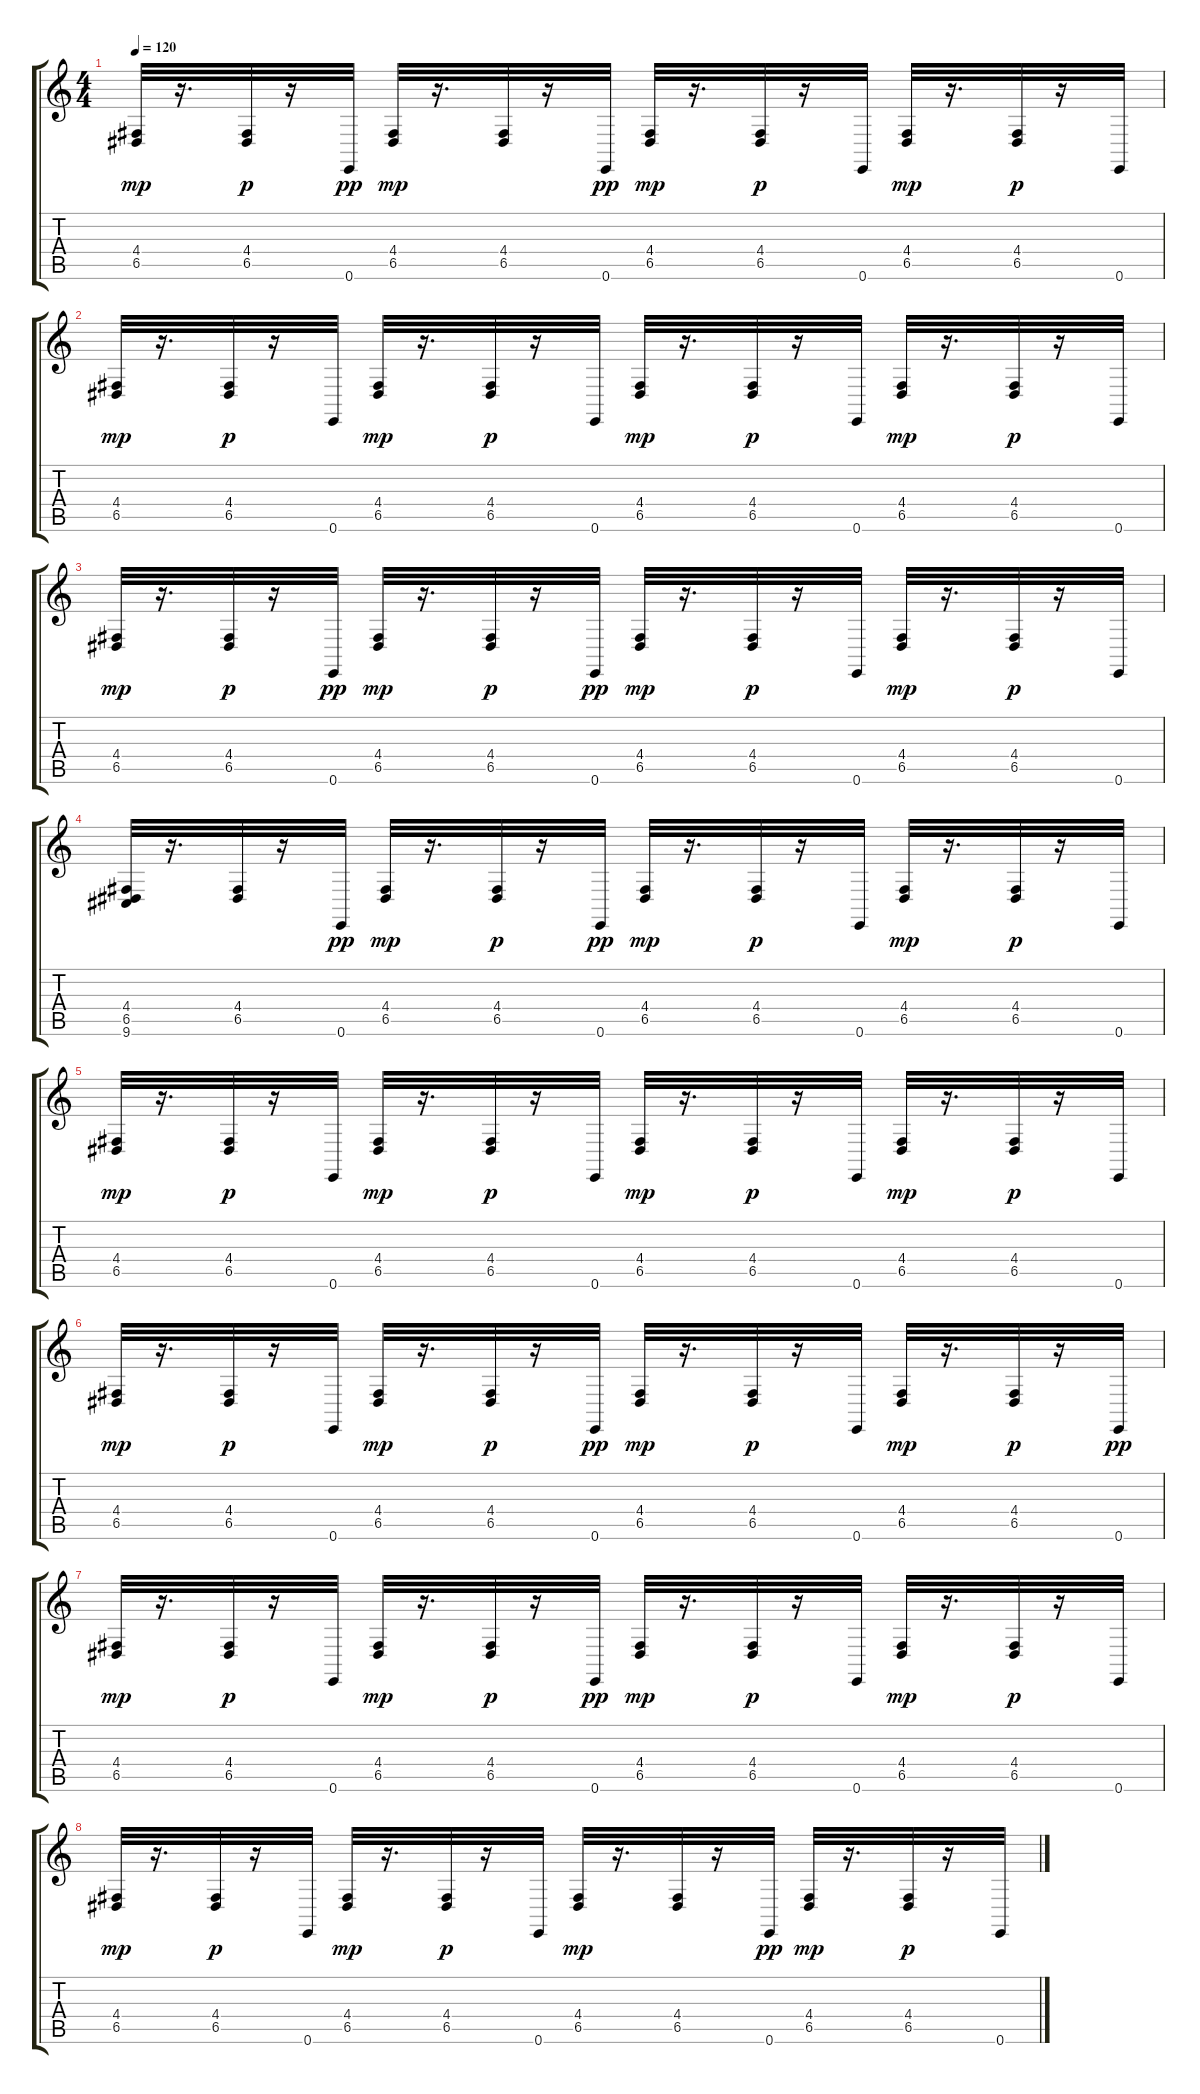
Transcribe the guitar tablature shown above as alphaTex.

\track "" {instrument violin}
\staff {score tabs}
\tuning (E4 B3 G3 D3 A2 E2) {hide}
\ts (4 4)
\tempo 120
\clef g2
\ks c
(4.4 6.5).32{dy mp} r.16{d} (4.4 6.5).32{dy p} r.16 0.6.32{dy pp} (4.4 6.5).32{dy mp} r.16{d} (4.4 6.5).32 r.16 0.6.32{dy pp} (4.4 6.5).32{dy mp} r.16{d} (4.4 6.5).32{dy p} r.16 0.6.32 (4.4 6.5).32{dy mp} r.16{d} (4.4 6.5).32{dy p} r.16 0.6.32 |
(4.4 6.5).32{dy mp} r.16{d} (4.4 6.5).32{dy p} r.16 0.6.32 (4.4 6.5).32{dy mp} r.16{d} (4.4 6.5).32{dy p} r.16 0.6.32 (4.4 6.5).32{dy mp} r.16{d} (4.4 6.5).32{dy p} r.16 0.6.32 (4.4 6.5).32{dy mp} r.16{d} (4.4 6.5).32{dy p} r.16 0.6.32 |
(4.4 6.5).32{dy mp} r.16{d} (4.4 6.5).32{dy p} r.16 0.6.32{dy pp} (4.4 6.5).32{dy mp} r.16{d} (4.4 6.5).32{dy p} r.16 0.6.32{dy pp} (4.4 6.5).32{dy mp} r.16{d} (4.4 6.5).32{dy p} r.16 0.6.32 (4.4 6.5).32{dy mp} r.16{d} (4.4 6.5).32{dy p} r.16 0.6.32 |
(4.4 6.5 9.6).32 r.16{d} (4.4 6.5).32 r.16 0.6.32{dy pp} (4.4 6.5).32{dy mp} r.16{d} (4.4 6.5).32{dy p} r.16 0.6.32{dy pp} (4.4 6.5).32{dy mp} r.16{d} (4.4 6.5).32{dy p} r.16 0.6.32 (4.4 6.5).32{dy mp} r.16{d} (4.4 6.5).32{dy p} r.16 0.6.32 |
(4.4 6.5).32{dy mp} r.16{d} (4.4 6.5).32{dy p} r.16 0.6.32 (4.4 6.5).32{dy mp} r.16{d} (4.4 6.5).32{dy p} r.16 0.6.32 (4.4 6.5).32{dy mp} r.16{d} (4.4 6.5).32{dy p} r.16 0.6.32 (4.4 6.5).32{dy mp} r.16{d} (4.4 6.5).32{dy p} r.16 0.6.32 |
(4.4 6.5).32{dy mp} r.16{d} (4.4 6.5).32{dy p} r.16 0.6.32 (4.4 6.5).32{dy mp} r.16{d} (4.4 6.5).32{dy p} r.16 0.6.32{dy pp} (4.4 6.5).32{dy mp} r.16{d} (4.4 6.5).32{dy p} r.16 0.6.32 (4.4 6.5).32{dy mp} r.16{d} (4.4 6.5).32{dy p} r.16 0.6.32{dy pp} |
(4.4 6.5).32{dy mp} r.16{d} (4.4 6.5).32{dy p} r.16 0.6.32 (4.4 6.5).32{dy mp} r.16{d} (4.4 6.5).32{dy p} r.16 0.6.32{dy pp} (4.4 6.5).32{dy mp} r.16{d} (4.4 6.5).32{dy p} r.16 0.6.32 (4.4 6.5).32{dy mp} r.16{d} (4.4 6.5).32{dy p} r.16 0.6.32 |
(4.4 6.5).32{dy mp} r.16{d} (4.4 6.5).32{dy p} r.16 0.6.32 (4.4 6.5).32{dy mp} r.16{d} (4.4 6.5).32{dy p} r.16 0.6.32 (4.4 6.5).32{dy mp} r.16{d} (4.4 6.5).32 r.16 0.6.32{dy pp} (4.4 6.5).32{dy mp} r.16{d} (4.4 6.5).32{dy p} r.16 0.6.32
